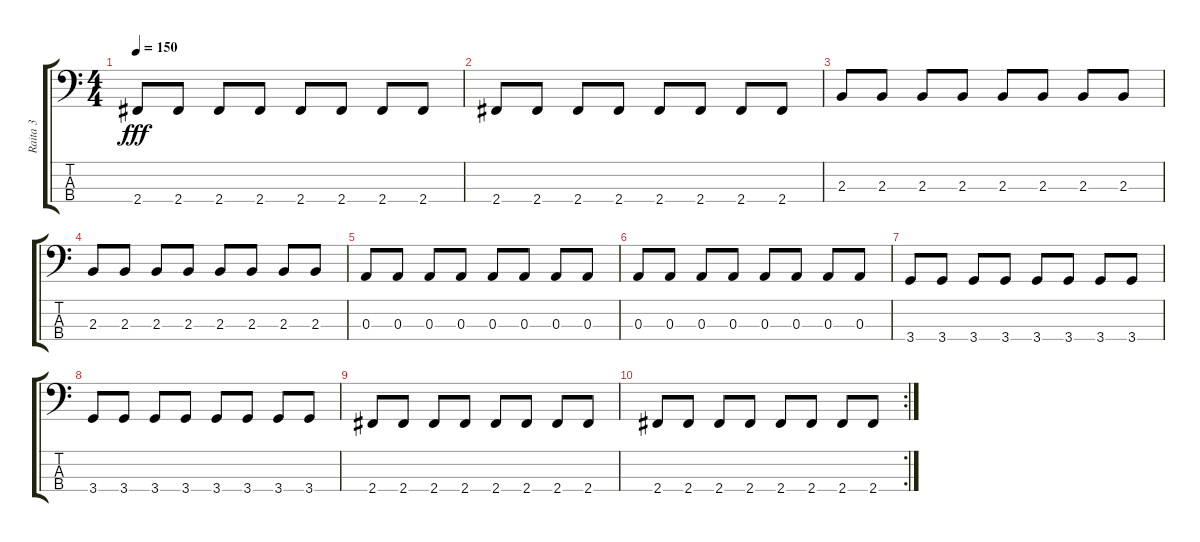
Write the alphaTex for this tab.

\track ("Raita 3" "Raita 3") {instrument electricbassfinger}
\staff {score tabs}
\tuning (G2 D2 A1 E1) {hide}
\ts (4 4)
\tempo 150
\clef f4
\ks c
2.4.8{dy fff} 2.4.8 2.4.8 2.4.8 2.4.8 2.4.8 2.4.8 2.4.8 |
2.4.8 2.4.8 2.4.8 2.4.8 2.4.8 2.4.8 2.4.8 2.4.8 |
2.3.8 2.3.8 2.3.8 2.3.8 2.3.8 2.3.8 2.3.8 2.3.8 |
2.3.8 2.3.8 2.3.8 2.3.8 2.3.8 2.3.8 2.3.8 2.3.8 |
0.3.8 0.3.8 0.3.8 0.3.8 0.3.8 0.3.8 0.3.8 0.3.8 |
0.3.8 0.3.8 0.3.8 0.3.8 0.3.8 0.3.8 0.3.8 0.3.8 |
3.4.8 3.4.8 3.4.8 3.4.8 3.4.8 3.4.8 3.4.8 3.4.8 |
3.4.8 3.4.8 3.4.8 3.4.8 3.4.8 3.4.8 3.4.8 3.4.8 |
2.4.8 2.4.8 2.4.8 2.4.8 2.4.8 2.4.8 2.4.8 2.4.8 |
\rc 2
2.4.8 2.4.8 2.4.8 2.4.8 2.4.8 2.4.8 2.4.8 2.4.8
